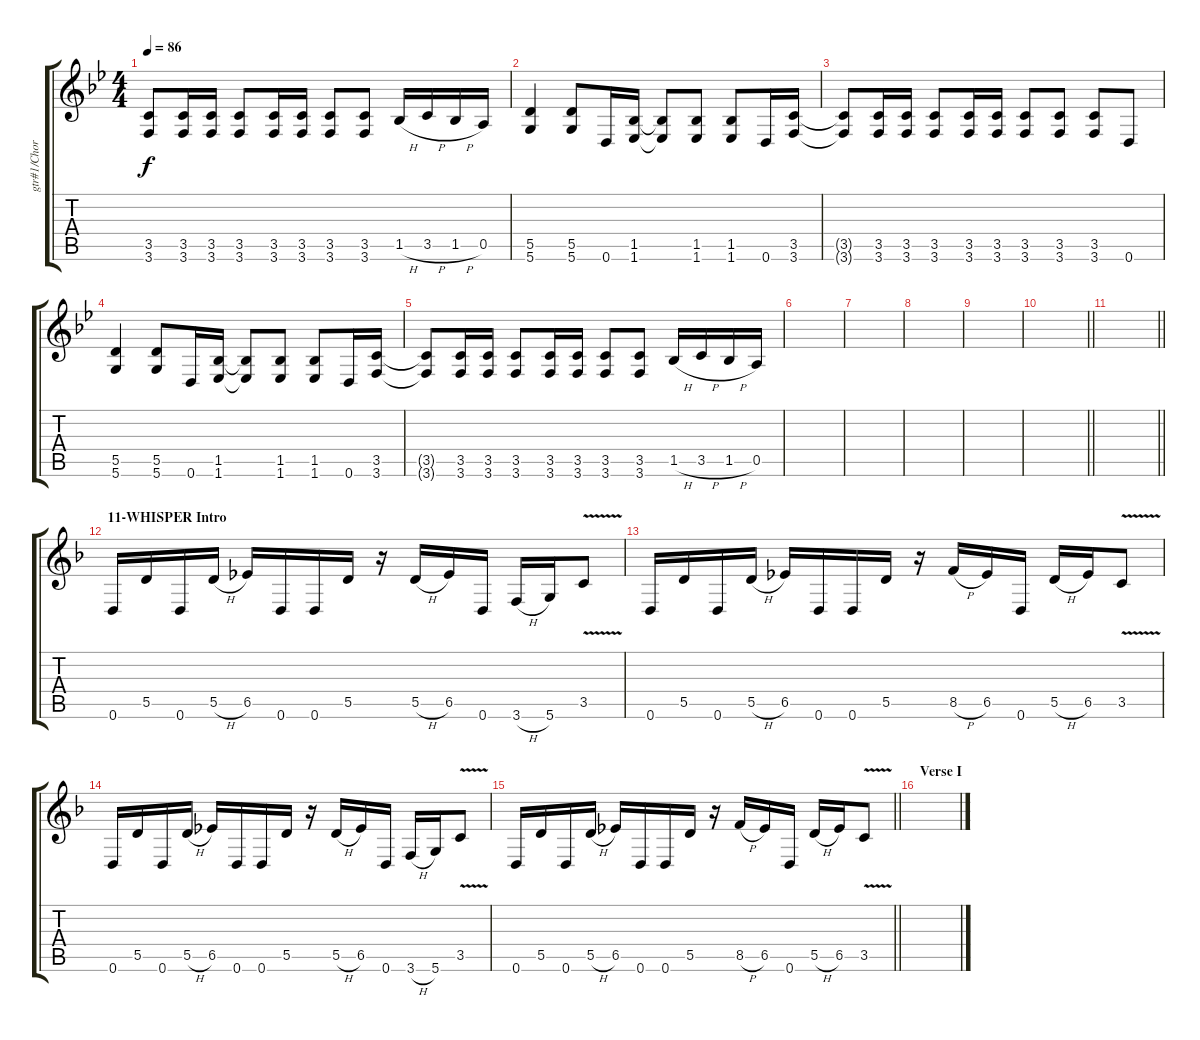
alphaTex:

\track ("gtr#1/Chords(My Immortal)" "gtr#1/Chor") {instrument overdrivenguitar}
\staff {score tabs}
\tuning (E4 B3 G3 D3 A2 D2) {hide}
\ts (4 4)
\tempo 86
\clef g2
\ks gminor
(3.5{t} 3.6{t}).8{dy f} (3.5 3.6).16 (3.5 3.6).16{volume 2} (3.5 3.6).8 (3.5 3.6).16 (3.5 3.6).16 (3.5 3.6).8 (3.5 3.6).8 1.5{h}.16 3.5{h}.16 1.5{h}.16 0.5.16 |
(5.5 5.6).4 (5.5 5.6).8 0.6.16 (1.5 1.6).16 (1.5{t} 1.6{t}).8 (1.5 1.6).8 (1.5 1.6).8 0.6.16 (3.5 3.6).16 |
(3.5{t} 3.6{t}).8 (3.5 3.6).16 (3.5 3.6).16 (3.5 3.6).8 (3.5 3.6).16 (3.5 3.6).16 (3.5 3.6).8 (3.5 3.6).8 (3.5 3.6).8 0.6.8 |
(5.5 5.6).4 (5.5 5.6).8 0.6.16 (1.5 1.6).16 (1.5{t} 1.6{t}).8 (1.5 1.6).8 (1.5 1.6).8 0.6.16 (3.5 3.6).16 |
(3.5{t} 3.6{t}).8 (3.5 3.6).16 (3.5 3.6).16 (3.5 3.6).8 (3.5 3.6).16 (3.5 3.6).16 (3.5 3.6).8 (3.5 3.6).8 1.5{h}.16 3.5{h}.16 1.5{h}.16 0.5.16 |
|
|
|
|
\barLineRight lightlight
|
\barLineRight lightlight
|
\section ("" "11-WHISPER Intro")
\ks f
0.6.16{volume 13} 5.5.16 0.6.16 5.5{h}.16 6.5.16 0.6.16 0.6.16 5.5.16 r.16 5.5{h}.16 6.5.16 0.6.16 3.6{h}.16 5.6.16 3.5{v}.8 |
0.6.16 5.5.16 0.6.16 5.5{h}.16 6.5.16 0.6.16 0.6.16 5.5.16 r.16 8.5{h}.16 6.5.16 0.6.16 5.5{h}.16 6.5.16 3.5{v}.8 |
0.6.16 5.5.16 0.6.16 5.5{h}.16 6.5.16 0.6.16 0.6.16 5.5.16 r.16 5.5{h}.16 6.5.16 0.6.16 3.6{h}.16 5.6.16 3.5{v}.8 |
\barLineRight lightlight
0.6.16 5.5.16 0.6.16 5.5{h}.16 6.5.16 0.6.16 0.6.16 5.5.16 r.16 8.5{h}.16 6.5.16 0.6.16 5.5{h}.16 6.5.16 3.5{v}.8 |
\section ("" "Verse I")
